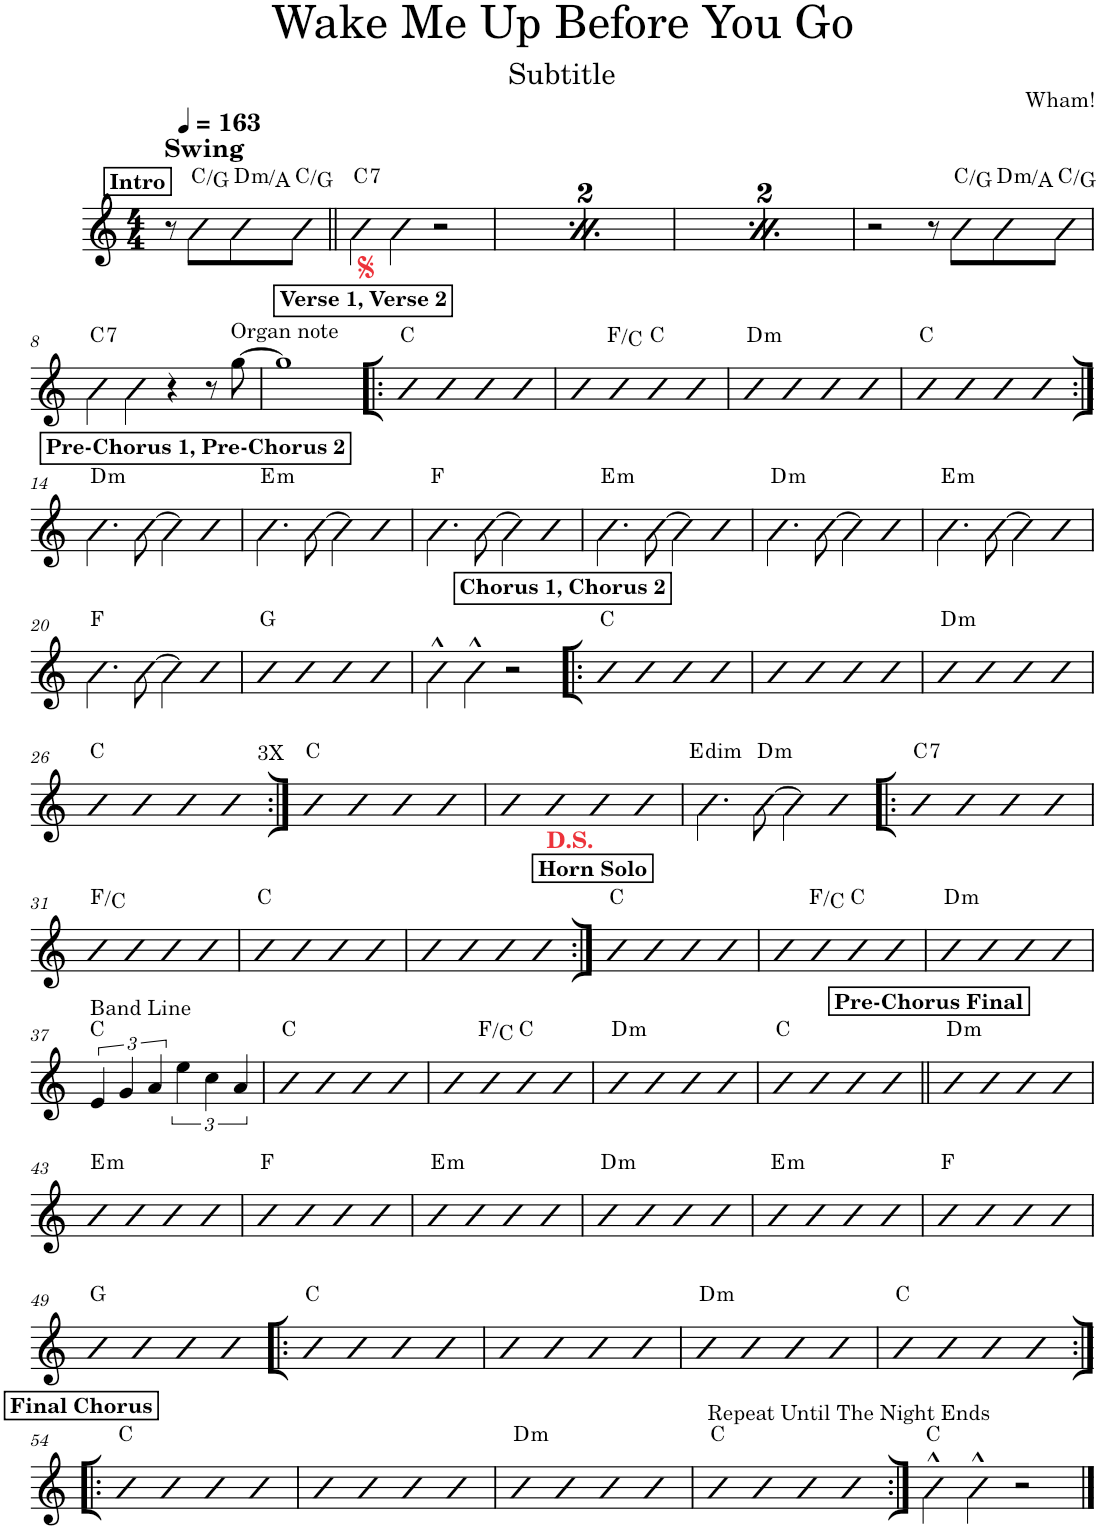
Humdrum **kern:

**kern	**harte
*part1	*part1
*staff1	*
*I"Piano	*
*I'Pno.	*
*clefG2	*
*k[]	*
*M4/4	*
*MM163	*
!!LO:REH:place=s1:a:B:cj:t=Intro
=1	=1
!LO:TX:a:B:t=Swing	!
8r	.
8b\L	C:maj/5
!	!LO:H:kt=m
8b\	D:min/5
8b\J	C:maj/5
=2||	=2||
!	!LO:H:kt=7
4bn\	C:7
4b\	.
2r	.
=3	=3
!!LO:REH:place=s1:a:B:cj:t=Intro
*MM163	*
!LO:TX:a:B:t=Swing	!
8r	.
8b\L	C:maj/5
!	!LO:H:kt=m
8b\	D:min/5
8b\J	C:maj/5
=4	=4
!	!LO:H:kt=7
4bn\	C:7
4b\	.
2r	.
=5	=5
!!LO:REH:place=s1:a:B:cj:t=Intro
*MM163	*
!LO:TX:a:B:t=Swing	!
8r	.
8b\L	C:maj/5
!	!LO:H:kt=m
8b\	D:min/5
8b\J	C:maj/5
=6	=6
!	!LO:H:kt=7
4bn\	C:7
4b\	.
2r	.
=7	=7
2r	.
8r	.
8b\L	C:maj/5
!	!LO:H:kt=m
8b\	D:min/5
8b\J	C:maj/5
!!LO:LB:g=z
=8	=8
!	!LO:H:kt=7
4bn\	C:7
4b\	.
4r	.
8r	.
!LO:TX:a:t=Organ note	!
[8gg\	.
=9	=9
1gg]	.
!!LO:REH:place=s1:a:B:cj:t=Verse 1, Verse 2
=10!|:	=10!|:
4b	C:maj
4b	.
4b	.
4b	.
=11	=11
4b	.
4b	F:maj/5
4b	C:maj
4b	.
=12	=12
!	!LO:H:kt=m
4b	D:min
4b	.
4b	.
4b	.
=13	=13
4b	C:maj
4b	.
4b	.
4b	.
!!LO:LB:g=z
!!LO:REH:place=s1:a:B:cj:t=Pre-Chorus 1, Pre-Chorus 2
=14:|!	=14:|!
!	!LO:H:kt=m
4.b\	D:min
[8b\	.
4b\]	.
4b	.
=15	=15
!	!LO:H:kt=m
4.b\	E:min
[8b\	.
4b\]	.
4b	.
=16	=16
4.b\	F:maj
[8b\	.
4b\]	.
4b	.
=17	=17
!	!LO:H:kt=m
4.b\	E:min
[8b\	.
4b\]	.
4b	.
=18	=18
!	!LO:H:kt=m
4.b\	D:min
[8b\	.
4b\]	.
4b	.
=19	=19
!	!LO:H:kt=m
4.b\	E:min
[8b\	.
4b\]	.
4b	.
!!LO:LB:g=z
=20	=20
4.b\	F:maj
[8b\	.
4b\]	.
4b	.
=21	=21
4b	G:maj
4b	.
4b	.
4b	.
=22	=22
4b^^\	.
4b^^\	.
2r	.
!!LO:REH:place=s1:a:B:cj:t=Chorus 1, Chorus 2
=23!|:	=23!|:
4b	C:maj
4b	.
4b	.
4b	.
=24	=24
4b	.
4b	.
4b	.
4b	.
=25	=25
!	!LO:H:kt=m
4b	D:min
4b	.
4b	.
4b	.
!!LO:LB:g=z
=26	=26
4b	C:maj
4b	.
4b	.
!LO:TX:a:t=3X	!
4b	.
=27:|!	=27:|!
4b	C:maj
4b	.
4b	.
4b	.
=28	=28
4b	.
4b	.
4b	.
4b	.
=29	=29
!	!LO:H:kt=dim
4.bn\	E:dim
!	!LO:H:kt=m
[8b\	D:min
4b\]	.
4b	.
=30!|:	=30!|:
!	!LO:H:kt=7
4bn	C:7
4b	.
4b	.
4b	.
!!LO:LB:g=z
=31	=31
4b	F:maj/5
4b	.
4b	.
4b	.
=32	=32
4b	C:maj
4b	.
4b	.
4b	.
=33	=33
4b	.
4b	.
4b	.
4b	.
!!LO:REH:place=s1:a:B:cj:t=Horn Solo
=34:|!	=34:|!
4b	C:maj
4b	.
4b	.
4b	.
=35	=35
4b	.
4b	F:maj/5
4b	C:maj
4b	.
=36	=36
!	!LO:H:kt=m
4b	D:min
4b	.
4b	.
4b	.
!!LO:LB:g=z
=37	=37
!LO:TX:a:t=Band Line	!
6e/	C:maj
6g/	.
6a/	.
6ee\	.
6cc\	.
6a/	.
=38	=38
4b	C:maj
4b	.
4b	.
4b	.
=39	=39
4b	.
4b	F:maj/5
4b	C:maj
4b	.
=40	=40
!	!LO:H:kt=m
4b	D:min
4b	.
4b	.
4b	.
=41	=41
4b	C:maj
4b	.
4b	.
4b	.
!!LO:REH:place=s1:a:B:cj:t=Pre-Chorus Final
=42||	=42||
!	!LO:H:kt=m
4b	D:min
4b	.
4b	.
4b	.
!!LO:LB:g=z
=43	=43
!	!LO:H:kt=m
4b	E:min
4b	.
4b	.
4b	.
=44	=44
4b	F:maj
4b	.
4b	.
4b	.
=45	=45
!	!LO:H:kt=m
4b	E:min
4b	.
4b	.
4b	.
=46	=46
!	!LO:H:kt=m
4b	D:min
4b	.
4b	.
4b	.
=47	=47
!	!LO:H:kt=m
4b	E:min
4b	.
4b	.
4b	.
=48	=48
4b	F:maj
4b	.
4b	.
4b	.
!!LO:LB:g=z
=49	=49
4b	G:maj
4b	.
4b	.
4b	.
=50!|:	=50!|:
4b	C:maj
4b	.
4b	.
4b	.
=51	=51
4b	.
4b	.
4b	.
4b	.
=52	=52
!	!LO:H:kt=m
4b	D:min
4b	.
4b	.
4b	.
=53	=53
4b	C:maj
4b	.
4b	.
4b	.
!!LO:LB:g=z
!!LO:REH:place=s1:a:B:cj:t=Final Chorus
=54:|!|:	=54:|!|:
4b	C:maj
4b	.
4b	.
4b	.
=55	=55
4b	.
4b	.
4b	.
4b	.
=56	=56
!	!LO:H:kt=m
4b	D:min
4b	.
4b	.
4b	.
=57	=57
4b	C:maj
4b	.
4b	.
!LO:TX:a:t=Repeat Until The Night Ends	!
4b	.
=58:|!	=58:|!
4b^^\	C:maj
4a^^\	.
2r	.
==	==
*-	*-
